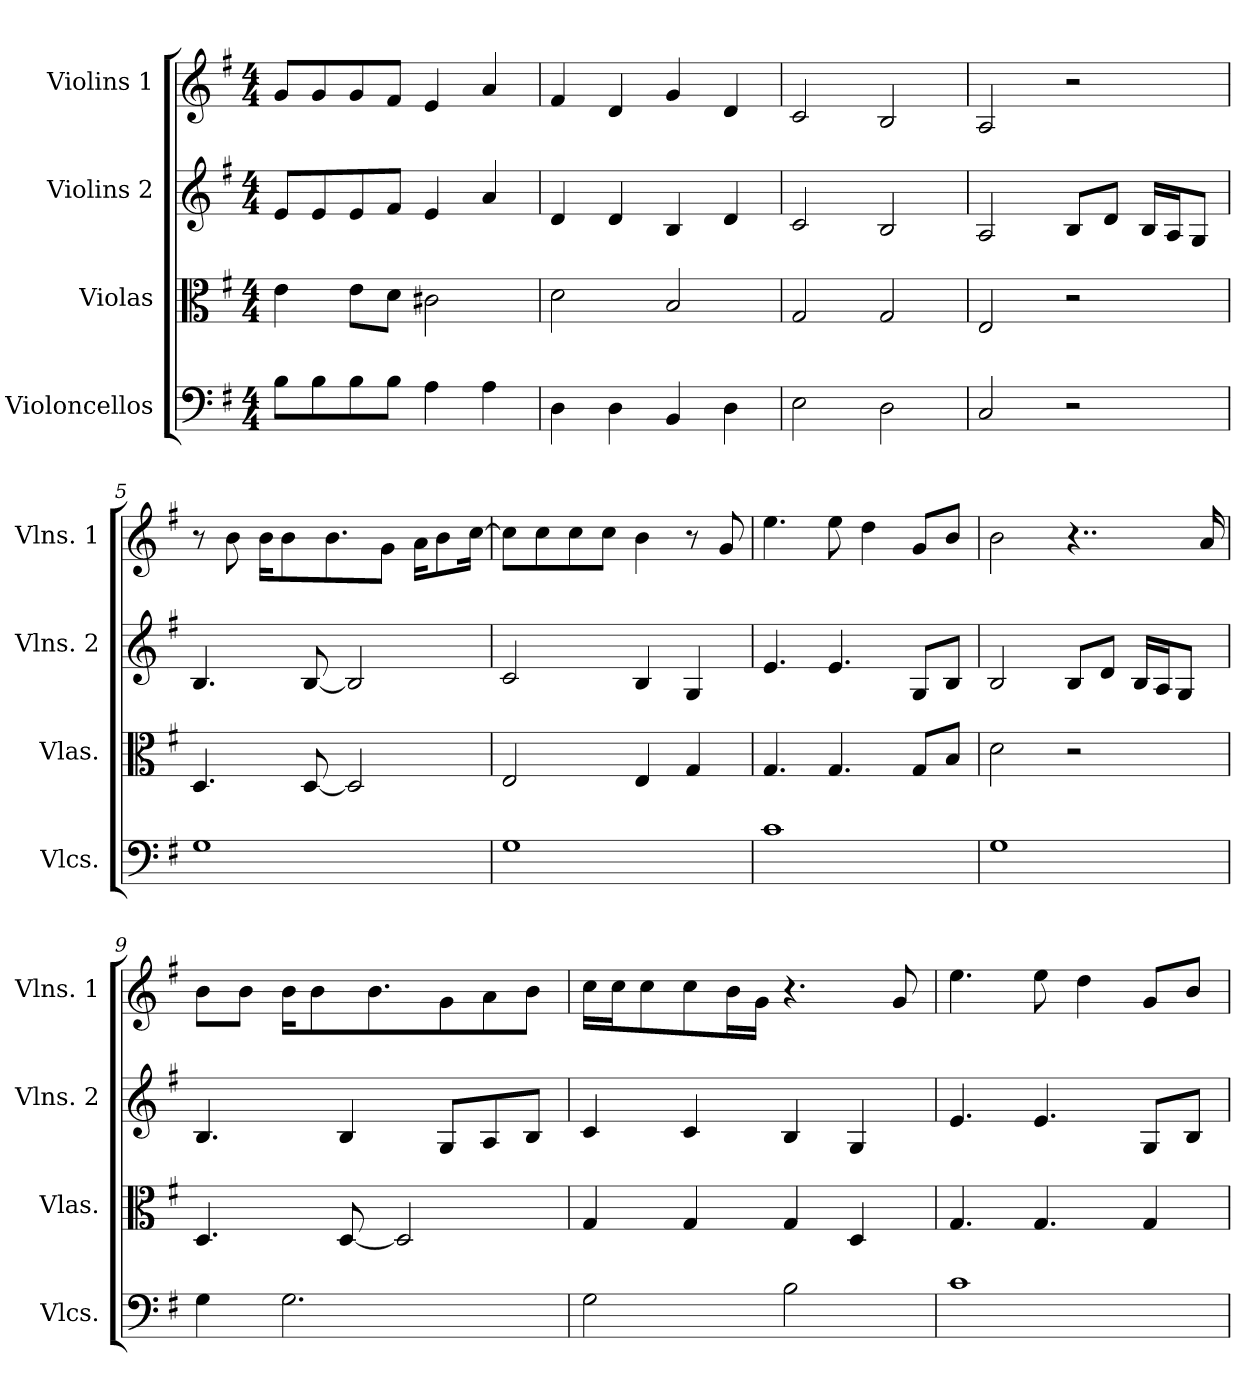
**kern	**kern	**kern	**kern
*part4	*part3	*part2	*part1
*staff4	*staff3	*staff2	*staff1
*I"Violoncellos	*I"Violas	*I"Violins 2	*I"Violins 1
*I'Vlcs.	*I'Vlas.	*I'Vlns. 2	*I'Vlns. 1
*clefF4	*clefC3	*clefG2	*clefG2
*k[f#]	*k[f#]	*k[f#]	*k[f#]
*G:	*G:	*G:	*G:
*M4/4	*M4/4	*M4/4	*M4/4
=1	=1	=1	=1
8B\L	4e\	8e/L	8g/L
8B\	.	8e/	8g/
8B\	8e\L	8e/	8g/
8B\J	8d\J	8f#/J	8f#/J
4A\	2c#X\	4e/	4e/
4A\	.	4a/	4a/
=2	=2	=2	=2
4D\	2d\	4d/	4f#/
4D\	.	4d/	4d/
4BB/	2B/	4B/	4g/
4D\	.	4d/	4d/
=3	=3	=3	=3
2E\	2G/	2c/	2c/
2D\	2G/	2B/	2B/
=4	=4	=4	=4
2C/	2E/	2A/	2A/
2r	2r	8B/L	2r
.	.	8d/J	.
.	.	16B/LL	.
.	.	16A/J	.
.	.	8G/J	.
=5	=5	=5	=5
1G	4.D/	4.B/	8r
.	.	.	8b\
.	.	.	16b\KL
.	.	.	8b\
.	[8D/	[8B/	.
.	.	.	8.b\
.	2D/]	2B/]	.
.	.	.	8g\J
.	.	.	16a\KL
.	.	.	8b\
.	.	.	[16cc\Jk
!!LO:LB:g=z
=6	=6	=6	=6
1G	2E/	2c/	8cc\L]
.	.	.	8cc\
.	.	.	8cc\
.	.	.	8cc\J
.	4E/	4B/	4b\
.	4G/	4G/	8r
.	.	.	8g/
=7	=7	=7	=7
1c	4.G/	4.e/	4.ee\
.	4.G/	4.e/	8ee\
.	.	.	4dd\
.	8G/L	8G/L	8g/L
.	8B/J	8B/J	8b/J
=8	=8	=8	=8
1G	2d\	2B/	2b\
.	2r	8B/L	4..r
.	.	8d/J	.
.	.	16B/LL	.
.	.	16A/J	.
.	.	8G/J	.
.	.	.	16a/
=9	=9	=9	=9
4G\	4.D/	4.B/	8b\L
.	.	.	8b\J
2.G\	.	.	16b\KL
.	.	.	8b\
.	[8D/	4B/	.
.	.	.	8.b\
.	2D/]	.	.
.	.	8G/L	8g\
.	.	8A/	8a\
.	.	8B/J	8b\J
=10	=10	=10	=10
2G\	4G/	4c/	16cc\LL
.	.	.	16cc\J
.	.	.	8cc\
.	4G/	4c/	8cc\
.	.	.	16b\L
.	.	.	16g\JJ
2B\	4G/	4B/	4.r
.	4D/	4G/	.
.	.	.	8g/
!!LO:PB:g=z
=11	=11	=11	=11
1c	4.G/	4.e/	4.ee\
.	4.G/	4.e/	8ee\
.	.	.	4dd\
.	4G/	8G/L	8g/L
.	.	8B/J	8b/J
=	=	=	=
*-	*-	*-	*-
